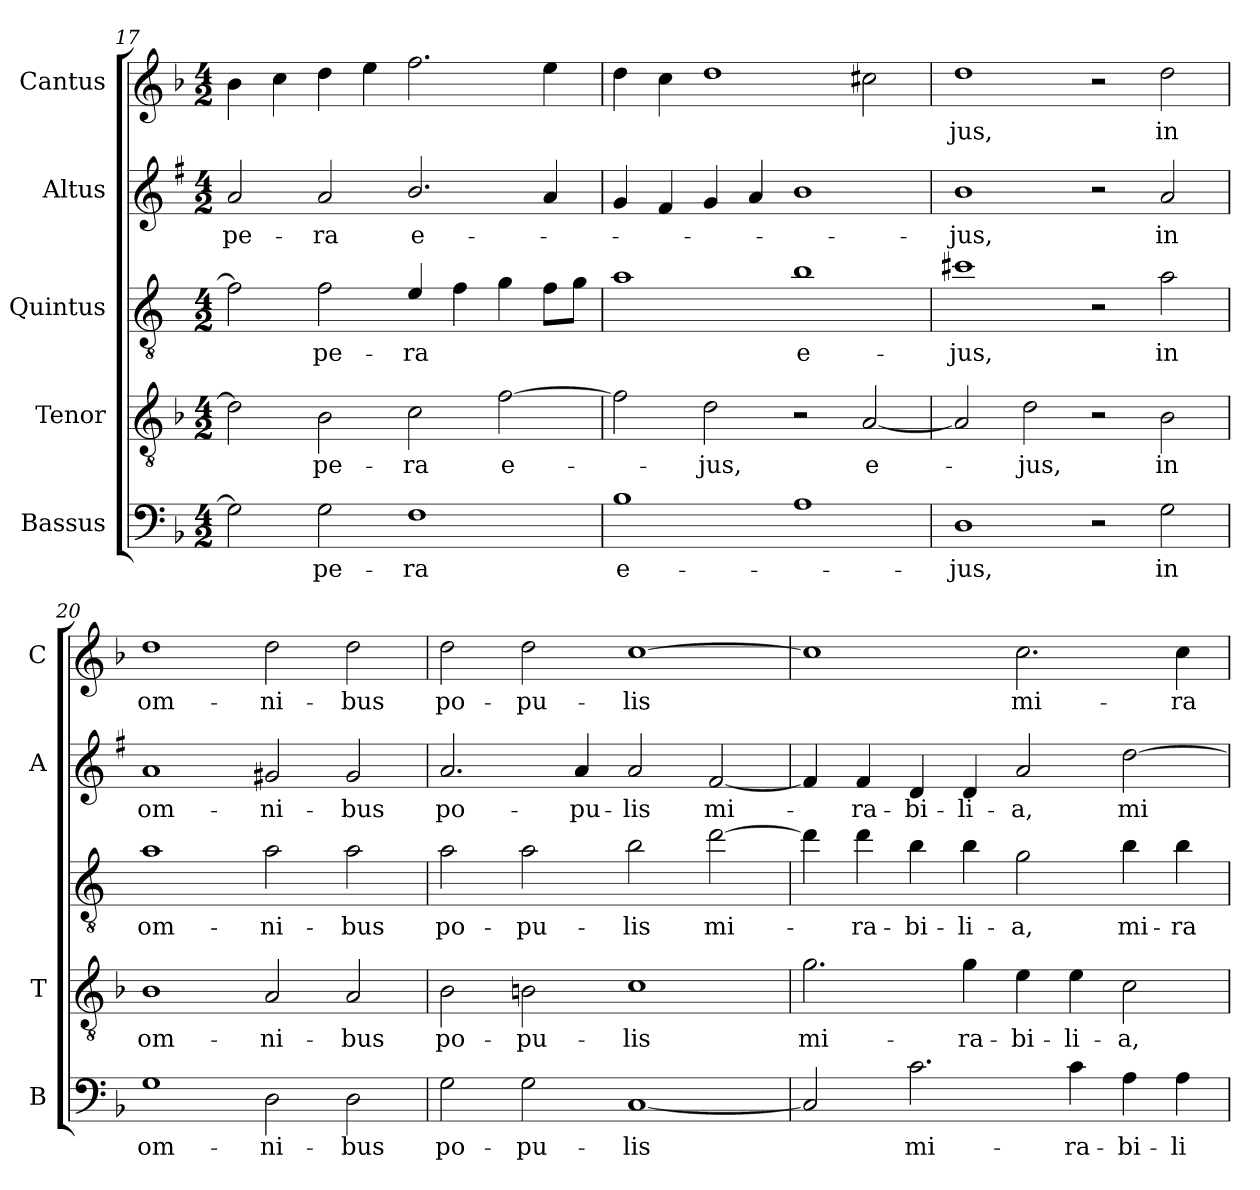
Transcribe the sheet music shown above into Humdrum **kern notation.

**kern	**text	**kern	**text	**kern	**text	**kern	**text	**kern	**text
*part5	*part5	*part4	*part4	*part3	*part3	*part2	*part2	*part1	*part1
*staff5	*staff5	*staff4	*staff4	*staff3	*staff3	*staff2	*staff2	*staff1	*staff1
*I"Bassus	*	*I"Tenor	*	*I"Quintus	*	*I"Altus	*	*I"Cantus	*
*I'B	*	*I'T	*	*	*	*I'A	*	*I'C	*
!!LO:LB:g=z
*clefF4	*	*clefGv2	*	*clefGv2	*	*clefG2	*	*clefG2	*
*	*	*	*	*ITrd4c7	*	*ITrd1c2	*	*	*
*k[b-]	*	*k[b-]	*	*k[b-]	*	*k[b-]	*	*k[b-]	*
*F:	*	*F:	*	*F:	*	*F:	*	*F:	*
*M4/2	*	*M4/2	*	*M4/2	*	*M4/2	*	*M4/2	*
=17	=17	=17	=17	=17	=17	=17	=17	=17	=17
!	!	!	!	!	!	!	!LO:LY:b	!	!
2G\]	.	2d\]	.	2B-\]	.	2g/	-pe-	4b-\	.
.	.	.	.	.	.	.	.	4cc\	.
!	!LO:LY:b	!	!LO:LY:b	!	!LO:LY:b	!	!LO:LY:b	!	!
2G\	-pe-	2B-\	-pe-	2B-\	-pe-	2g/	-ra	4dd\	.
.	.	.	.	.	.	.	.	4ee\	.
!	!LO:LY:b	!	!LO:LY:b	!	!LO:LY:b	!	!LO:LY:b	!	!
1F	-ra	2c\	-ra	4A/	-ra	2.a/	e-	2.ff\	.
.	.	.	.	4B-\	.	.	.	.	.
!	!	!	!LO:LY:b	!	!	!	!	!	!
.	.	[2f\	e-	4c\	.	.	.	.	.
.	.	.	.	8B-\L	.	4g/	.	4ee\	.
.	.	.	.	8c\J	.	.	.	.	.
=18	=18	=18	=18	=18	=18	=18	=18	=18	=18
!	!LO:LY:b	!	!	!	!	!	!	!	!
1B-	e-	2f\]	.	1d	.	4f/	.	4dd\	.
.	.	.	.	.	.	4e/	.	4cc\	.
!	!	!	!LO:LY:b	!	!	!	!	!	!
.	.	2d\	-jus,	.	.	4f/	.	1dd	.
.	.	.	.	.	.	4g/	.	.	.
!	!	!	!	!	!LO:LY:b	!	!	!	!
1A	.	2r	.	1e	e-	1a	.	.	.
!	!	!	!LO:LY:b	!	!	!	!	!	!
.	.	[2A/	e-	.	.	.	.	2cc#X\	.
=19	=19	=19	=19	=19	=19	=19	=19	=19	=19
!	!LO:LY:b	!	!	!	!LO:LY:b	!	!LO:LY:b	!	!LO:LY:b
1D	-jus,	2A/]	.	1f#X	-jus,	1a	-jus,	1dd	-jus,
!	!	!	!LO:LY:b	!	!	!	!	!	!
.	.	2d\	-jus,	.	.	.	.	.	.
2r	.	2r	.	2r	.	2r	.	2r	.
!	!LO:LY:b	!	!LO:LY:b	!	!LO:LY:b	!	!LO:LY:b	!	!LO:LY:b
2G\	in	2B-\	in	2d\	in	2g/	in	2dd\	in
=20	=20	=20	=20	=20	=20	=20	=20	=20	=20
!	!LO:LY:b	!	!LO:LY:b	!	!LO:LY:b	!	!LO:LY:b	!	!LO:LY:b
1G	om-	1B-	om-	1d	om-	1g	om-	1dd	om-
!	!LO:LY:b	!	!LO:LY:b	!	!LO:LY:b	!	!LO:LY:b	!	!LO:LY:b
2D\	-ni-	2A/	-ni-	2d\	-ni-	2f#X/	-ni-	2dd\	-ni-
!	!LO:LY:b	!	!LO:LY:b	!	!LO:LY:b	!	!LO:LY:b	!	!LO:LY:b
2D\	-bus	2A/	-bus	2d\	-bus	2f#/	-bus	2dd\	-bus
=21	=21	=21	=21	=21	=21	=21	=21	=21	=21
!	!LO:LY:b	!	!LO:LY:b	!	!LO:LY:b	!	!LO:LY:b	!	!LO:LY:b
2G\	po-	2B-\	po-	2d\	po-	2.g/	po-	2dd\	po-
!	!LO:LY:b	!	!LO:LY:b	!	!LO:LY:b	!	!	!	!LO:LY:b
2G\	-pu-	2Bn\	-pu-	2d\	-pu-	.	.	2dd\	-pu-
!	!	!	!	!	!	!	!LO:LY:b	!	!
.	.	.	.	.	.	4g/	-pu-	.	.
!	!LO:LY:b	!	!LO:LY:b	!	!LO:LY:b	!	!LO:LY:b	!	!LO:LY:b
[1C	-lis	1c	-lis	2e\	-lis	2g/	-lis	[1cc	-lis
!	!	!	!	!	!LO:LY:b	!	!LO:LY:b	!	!
.	.	.	.	[2g\	mi-	[2e/	mi-	.	.
!!LO:LB:g=z
=22	=22	=22	=22	=22	=22	=22	=22	=22	=22
!	!	!	!LO:LY:b	!	!	!	!	!	!
2C/]	.	2.g\	mi-	4g\]	.	4e/]	.	1cc]	.
!	!	!	!	!	!LO:LY:b	!	!LO:LY:b	!	!
.	.	.	.	4g\	-ra-	4e/	-ra-	.	.
!	!LO:LY:b	!	!	!	!LO:LY:b	!	!LO:LY:b	!	!
2.c\	mi-	.	.	4e\	-bi-	4c/	-bi-	.	.
!	!	!	!LO:LY:b	!	!LO:LY:b	!	!LO:LY:b	!	!
.	.	4g\	-ra-	4e\	-li-	4c/	-li-	.	.
!	!	!	!LO:LY:b	!	!LO:LY:b	!	!LO:LY:b	!	!LO:LY:b
.	.	4e\	-bi-	2c\	-a,	2g/	-a,	2.cc\	mi-
!	!LO:LY:b	!	!LO:LY:b	!	!	!	!	!	!
4c\	-ra-	4e\	-li-	.	.	.	.	.	.
!	!LO:LY:b	!	!LO:LY:b	!	!LO:LY:b	!	!LO:LY:b	!	!
4A\	-bi-	2c\	-a,	4e\	mi-	[2cc\	mi-	.	.
!	!LO:LY:b	!	!	!	!LO:LY:b	!	!	!	!LO:LY:b
4A\	-li-	.	.	4e\	-ra-	.	.	4cc\	-ra-
=	=	=	=	=	=	=	=	=	=
*-	*-	*-	*-	*-	*-	*-	*-	*-	*-
